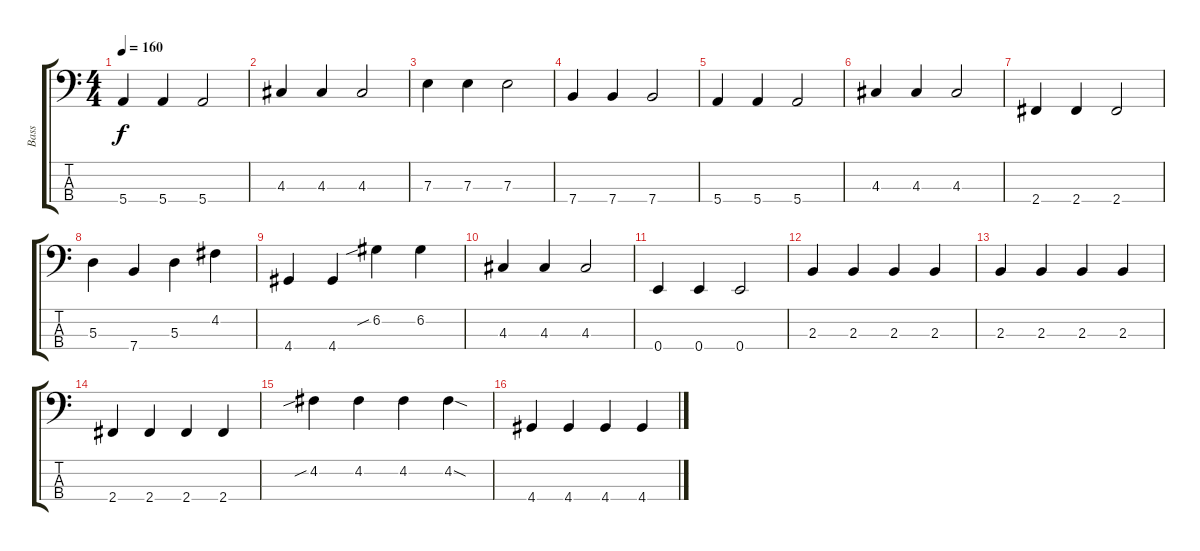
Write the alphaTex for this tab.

\track ("Bass" "Bass") {instrument electricbassfinger}
\staff {score tabs}
\tuning (G2 D2 A1 E1) {hide}
\ts (4 4)
\tempo 160
\clef f4
\ks c
5.4.4{dy f} 5.4.4 5.4.2 |
4.3.4 4.3.4 4.3.2 |
7.3.4 7.3.4 7.3.2 |
7.4.4 7.4.4 7.4.2 |
5.4.4 5.4.4 5.4.2 |
4.3.4 4.3.4 4.3.2 |
2.4.4 2.4.4 2.4.2 |
5.3.4 7.4.4 5.3.4 4.2.4 |
4.4.4 4.4.4 6.2{sib}.4 6.2.4 |
4.3.4 4.3.4 4.3.2 |
0.4.4 0.4.4 0.4.2 |
2.3.4 2.3.4 2.3.4 2.3.4 |
2.3.4 2.3.4 2.3.4 2.3.4 |
2.4.4 2.4.4 2.4.4 2.4.4 |
4.2{sib}.4 4.2.4 4.2.4 4.2{sod}.4 |
4.4.4 4.4.4 4.4.4 4.4.4
